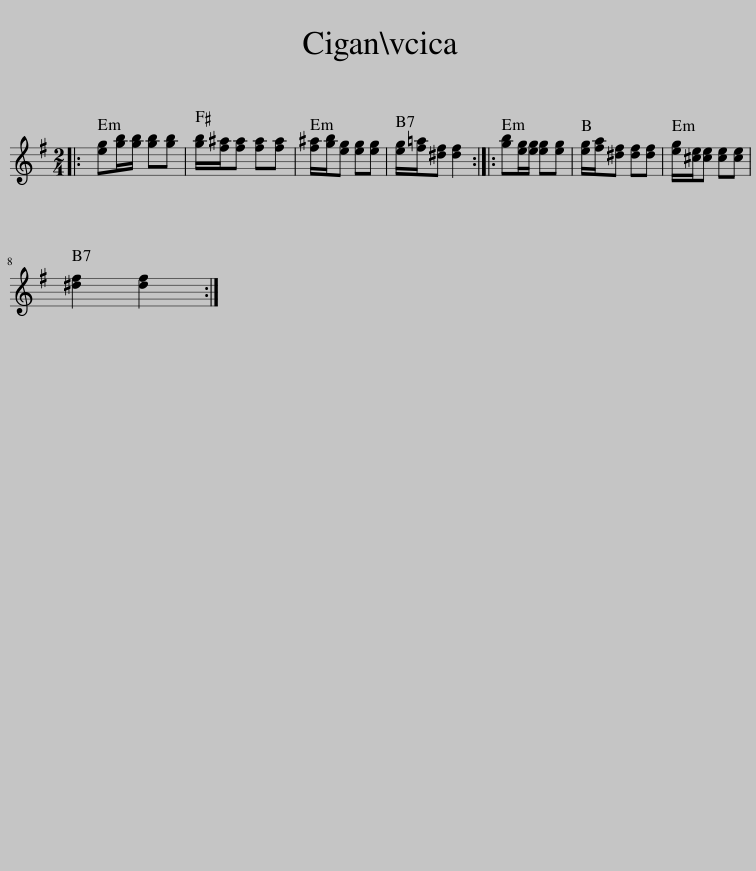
X:1
L:1/8
M:2/4
I:linebreak $
K:Emin
V:1 treble
V:1
|: [eg][gb]/[gb]/ [gb][gb] | [gb]/[f^a]/[fa] [fa][fa] | [f^a]/[gb]/[eg] [eg][eg] | [eg]/[f=a]/[^df] [df]2 :: [gb][eg]/[eg]/ [eg][eg] | %5
 [eg]/[fa]/[^df] [df][df] | [eg]/[^ce]/[ce] [ce][ce] |$ [^df]2 [df]2 :| %8
